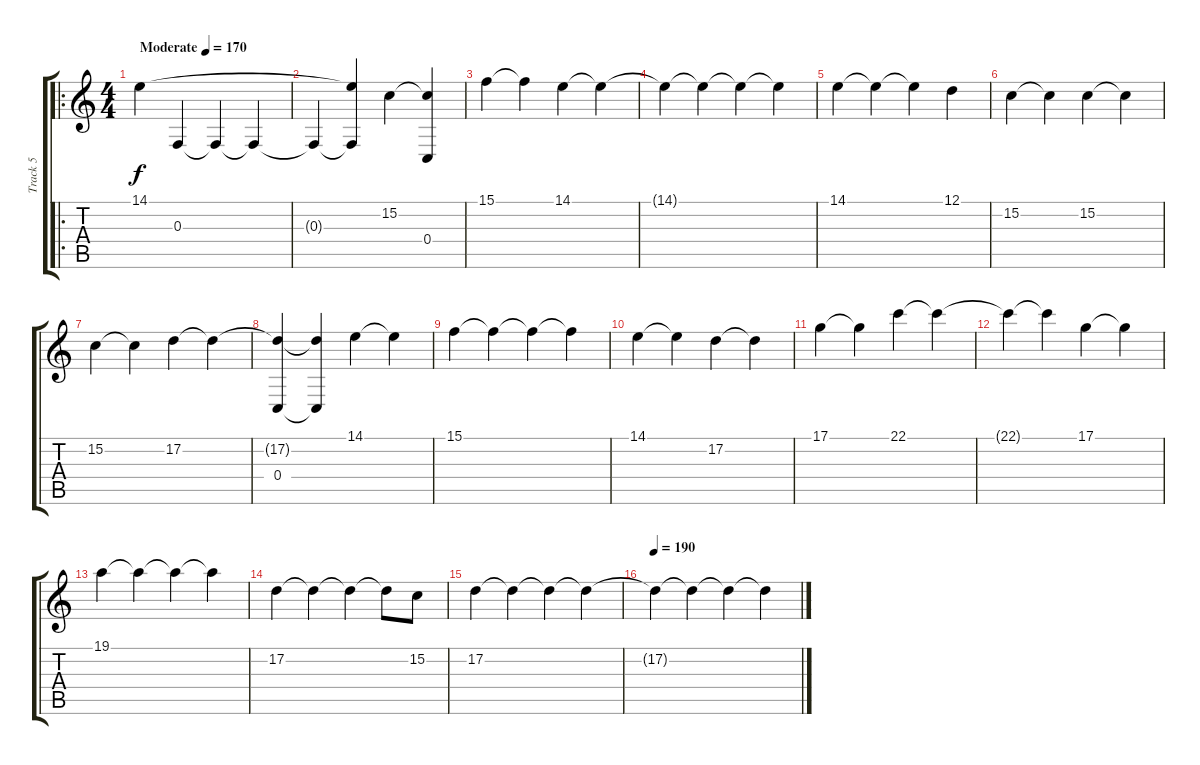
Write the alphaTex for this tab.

\track ("Track 5" "Track 5") {instrument lead6voice}
\staff {score tabs}
\tuning (D4 A3 F3 C3 G2 C2) {hide}
\ro
\ts (4 4)
\tempo (170 "Moderate")
\clef g2
\ks c
14.1.4{dy f instrument lead6voice} 0.3.4 0.3{t}.4 0.3{t}.4 |
0.3{t}.4 (14.1{t} 0.3{t}).4 15.2.4 (15.2{t} 0.4).4 |
15.1.4 15.1{t}.4 14.1.4 14.1{t}.4 |
14.1{t}.4 14.1{t}.4 14.1{t}.4 14.1{t}.4 |
14.1.4 14.1{t}.4 14.1{t}.4 12.1.4 |
15.2.4 15.2{t}.4 15.2.4 15.2{t}.4 |
15.2.4 15.2{t}.4 17.2.4 17.2{t}.4 |
(17.2{t} 0.4).4 (17.2{t} 0.4{t}).4 14.1.4 14.1{t}.4 |
15.1.4 15.1{t}.4 15.1{t}.4 15.1{t}.4 |
14.1.4 14.1{t}.4 17.2.4 17.2{t}.4 |
17.1.4 17.1{t}.4 22.1.4 22.1{t}.4 |
22.1{t}.4 22.1{t}.4 17.1.4 17.1{t}.4 |
19.1.4 19.1{t}.4 19.1{t}.4 19.1{t}.4 |
17.2.4 17.2{t}.4 17.2{t}.4 17.2{t}.8 15.2.8 |
17.2.4 17.2{t}.4 17.2{t}.4 17.2{t}.4 |
\tempo 190
17.2{t}.4 17.2{t}.4 17.2{t}.4 17.2{t}.4
